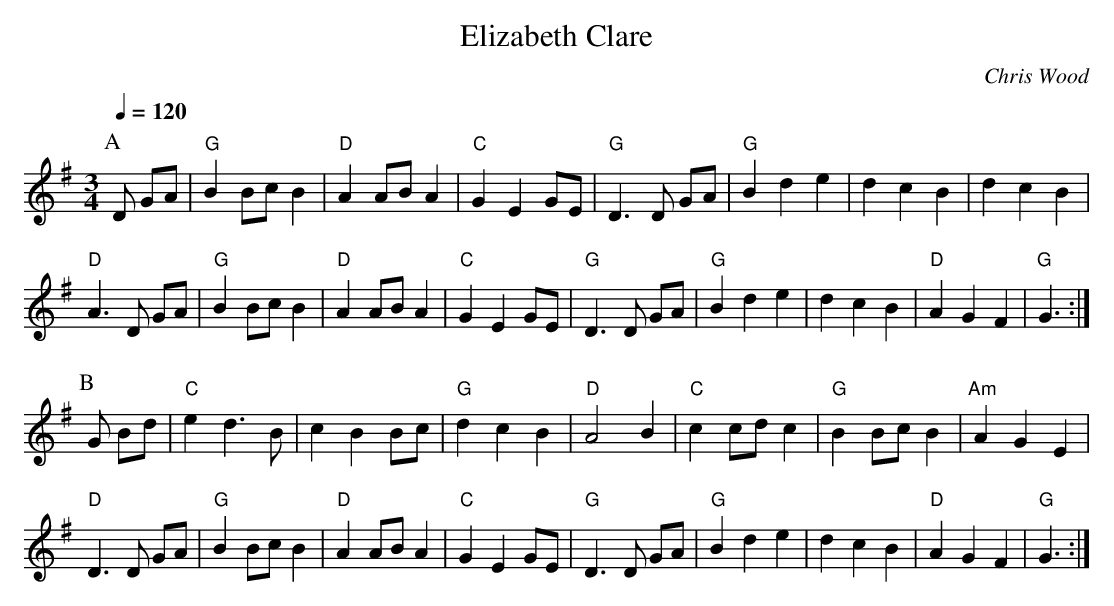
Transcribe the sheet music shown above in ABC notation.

X:1
T: Elizabeth Clare
C: Chris Wood
M: 3/4
L: 1/8
K: Gmaj
Q: 1/4=120
P: A
    D GA | "G" B2 Bc B2 |"D" A2ABA2 |"C" G2E2GE |"G" D2>D2 GA|\
"G" B2 d2 e2 | d2 c2 B2 | d2 c2 B2 |
"D" A2>D2 GA | "G" B2 Bc B2 | "D" A2ABA2 | "C" G2E2GE | "G" D2>D2 GA|\
"G" B2 d2 e2 | d2 c2 B2 | "D" A2 G2 F2 | "G "G3 :|
P: B
    G Bd | "C" e2 d2>B2 | c2 B2 Bc | "G" d2 c2 B2 | "D" A4 B2 |\
"C" c2 cd c2 | "G" B2 Bc B2 | "Am" A2 G2 E2 |
"D" D2>D2 GA | "G" B2 Bc B2 | "D" A2 AB A2 | "C" G2 E2 GE |\
"G" D2>D2 GA | "G" B2 d2 e2 | d2  c2 B2 | "D" A2 G2 F2 | "G" G3 :|
